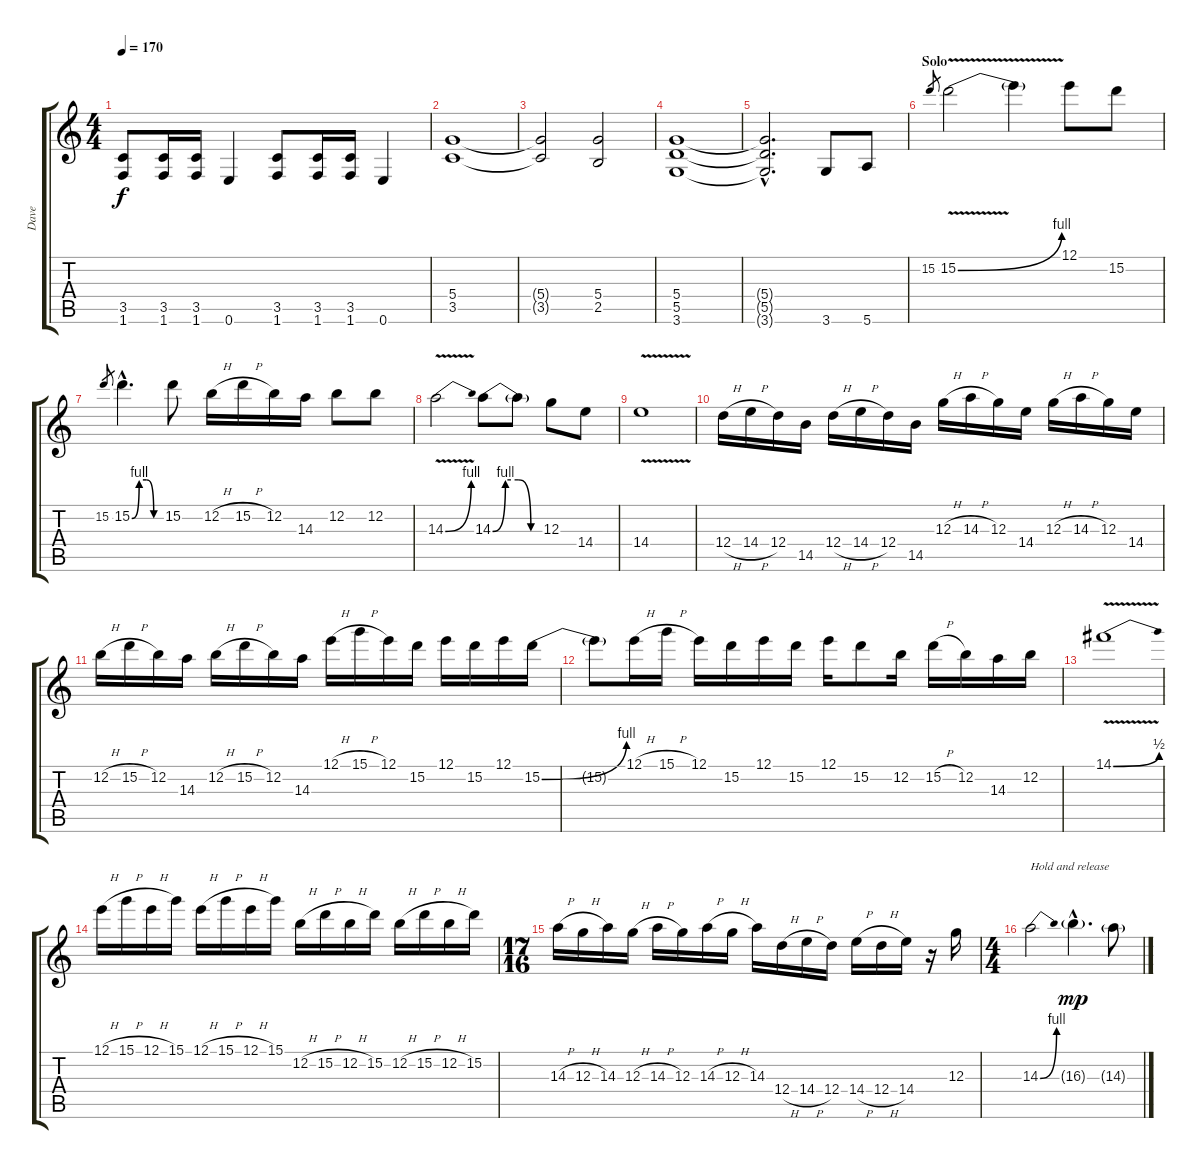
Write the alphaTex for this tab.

\track ("Dave" "Dave") {instrument distortionguitar}
\staff {score tabs}
\tuning (E4 B3 G3 D3 A2 E2) {hide}
\ts (4 4)
\tempo 170
\clef g2
\ks c
(3.5 1.6).8{dy f} (3.5 1.6).16 (3.5 1.6).16 0.6.4 (3.5 1.6).8 (3.5 1.6).16 (3.5 1.6).16 0.6.4 |
(5.4 3.5).1 |
(5.4{t} 3.5{t}).2 (5.4 2.5).2 |
(5.4 5.5 3.6).1 |
(5.4{hac t} 5.5{hac t} 3.6{hac t}).2{d} 3.6.8 5.6.8 |
\section ("" "Solo")
15.2.8{gr} 15.2{be (bend 0 0 60 4) v}.2 15.2{t}.4 12.1.8 15.2.8 |
15.2.8{gr} 15.2{be (custom 0 0 15 4 30 4 45 0 60 0) hac}.4{d} 15.2.8 12.2{h}.16 15.2{h}.16 12.2.16 14.3.16 12.2.8 12.2.8 |
14.3{be (bend 0 0 60 4) v}.2 14.3{be (custom 0 0 15 4 30 4 45 0 60 0)}.8 14.3{t}.8 12.3.8 14.4.8 |
14.4{v}.1 |
12.4{h}.16 14.4{h}.16 12.4.16 14.5.16 12.4{h}.16 14.4{h}.16 12.4.16 14.5.16 12.3{h}.16 14.3{h}.16 12.3.16 14.4.16 12.3{h}.16 14.3{h}.16 12.3.16 14.4.16 |
12.2{h}.16 15.2{h}.16 12.2.16 14.3.16 12.2{h}.16 15.2{h}.16 12.2.16 14.3.16 12.1{h}.16 15.1{h}.16 12.1.16 15.2.16 12.1.16 15.2.16 12.1.16 15.2{be (bend 0 0 60 4)}.16 |
15.2{t}.8 12.1{h}.16 15.1{h}.16 12.1.16 15.2.16 12.1.16 15.2.16 12.1.16 15.2.8 12.2.16 15.2{h}.16 12.2.16 14.3.16 12.2.16 |
14.1{be (bend 0 0 60 2) v}.1 |
12.1{h}.16 15.1{h}.16 12.1{h}.16 15.1.16 12.1{h}.16 15.1{h}.16 12.1{h}.16 15.1.16 12.2{h}.16 15.2{h}.16 12.2{h}.16 15.2.16 12.2{h}.16 15.2{h}.16 12.2{h}.16 15.2.16 |
\ts (17 16)
14.3{h}.16 12.3{h}.16 14.3.16 12.3{h}.16 14.3{h}.16 12.3.16 14.3{h}.16 12.3{h}.16 14.3.16 12.4{h}.16 14.4{h}.16 12.4.16 14.4{h}.16 12.4{h}.16 14.4.16 r.16 12.3.16 |
\ts (4 4)
14.3{be (bend 0 0 60 4)}.2{txt "Hold and release"} 16.3{g hac}.4{d dy mp} 14.3{g}.8
